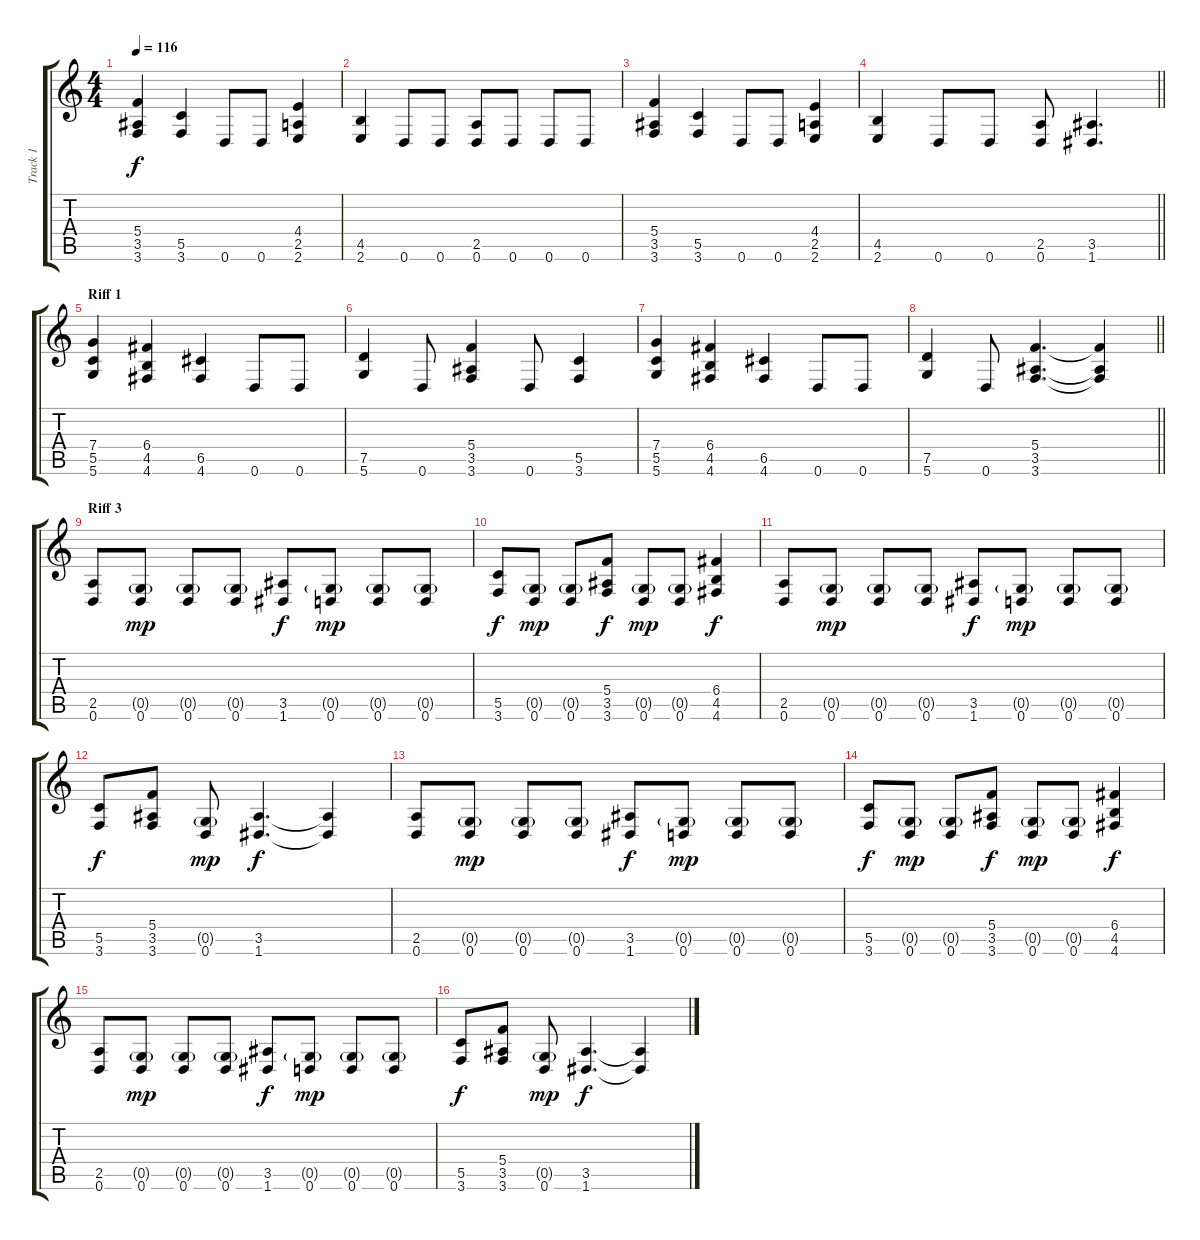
\track ("Track 1" "Track 1") {instrument distortionguitar}
\staff {score tabs}
\tuning (D4 A3 F3 C3 G2 D2) {hide}
\ts (4 4)
\tempo 116
\clef g2
\ks c
(5.4 3.5 3.6).4{dy f} (5.5 3.6).4 0.6.8 0.6.8 (4.4 2.5 2.6).4 |
(4.5 2.6).4 0.6.8 0.6.8 (2.5 0.6).8 0.6.8 0.6.8 0.6.8 |
(5.4 3.5 3.6).4 (5.5 3.6).4 0.6.8 0.6.8 (4.4 2.5 2.6).4 |
\barLineRight lightlight
(4.5 2.6).4 0.6.8 0.6.8 (2.5 0.6).8 (3.5 1.6).4{d} |
\section ("" "Riff 1")
(7.4 5.5 5.6).4 (6.4 4.5 4.6).4 (6.5 4.6).4 0.6.8 0.6.8 |
(7.5 5.6).4 0.6.8 (5.4 3.5 3.6).4 0.6.8 (5.5 3.6).4 |
(7.4 5.5 5.6).4 (6.4 4.5 4.6).4 (6.5 4.6).4 0.6.8 0.6.8 |
\barLineRight lightlight
(7.5 5.6).4 0.6.8 (5.4 3.5 3.6).4{d} (5.4{t} 3.5{t} 3.6{t}).4 |
\section ("" "Riff 3")
(2.5 0.6).8 (0.5{g} 0.6).8{dy mp} (0.5{g} 0.6).8 (0.5{g} 0.6).8 (3.5 1.6).8{dy f} (0.5{g} 0.6).8{dy mp} (0.5{g} 0.6).8 (0.5{g} 0.6).8 |
(5.5 3.6).8{dy f} (0.5{g} 0.6).8{dy mp} (0.5{g} 0.6).8 (5.4 3.5 3.6).8{dy f} (0.5{g} 0.6).8{dy mp} (0.5{g} 0.6).8 (6.4 4.5 4.6).4{dy f} |
(2.5 0.6).8 (0.5{g} 0.6).8{dy mp} (0.5{g} 0.6).8 (0.5{g} 0.6).8 (3.5 1.6).8{dy f} (0.5{g} 0.6).8{dy mp} (0.5{g} 0.6).8 (0.5{g} 0.6).8 |
(5.5 3.6).8{dy f} (5.4 3.5 3.6).8 (0.5{g} 0.6).8{dy mp} (3.5 1.6).4{d dy f} (3.5{t} 1.6{t}).4 |
(2.5 0.6).8 (0.5{g} 0.6).8{dy mp} (0.5{g} 0.6).8 (0.5{g} 0.6).8 (3.5 1.6).8{dy f} (0.5{g} 0.6).8{dy mp} (0.5{g} 0.6).8 (0.5{g} 0.6).8 |
(5.5 3.6).8{dy f} (0.5{g} 0.6).8{dy mp} (0.5{g} 0.6).8 (5.4 3.5 3.6).8{dy f} (0.5{g} 0.6).8{dy mp} (0.5{g} 0.6).8 (6.4 4.5 4.6).4{dy f} |
(2.5 0.6).8 (0.5{g} 0.6).8{dy mp} (0.5{g} 0.6).8 (0.5{g} 0.6).8 (3.5 1.6).8{dy f} (0.5{g} 0.6).8{dy mp} (0.5{g} 0.6).8 (0.5{g} 0.6).8 |
(5.5 3.6).8{dy f} (5.4 3.5 3.6).8 (0.5{g} 0.6).8{dy mp} (3.5 1.6).4{d dy f} (3.5{t} 1.6{t}).4
